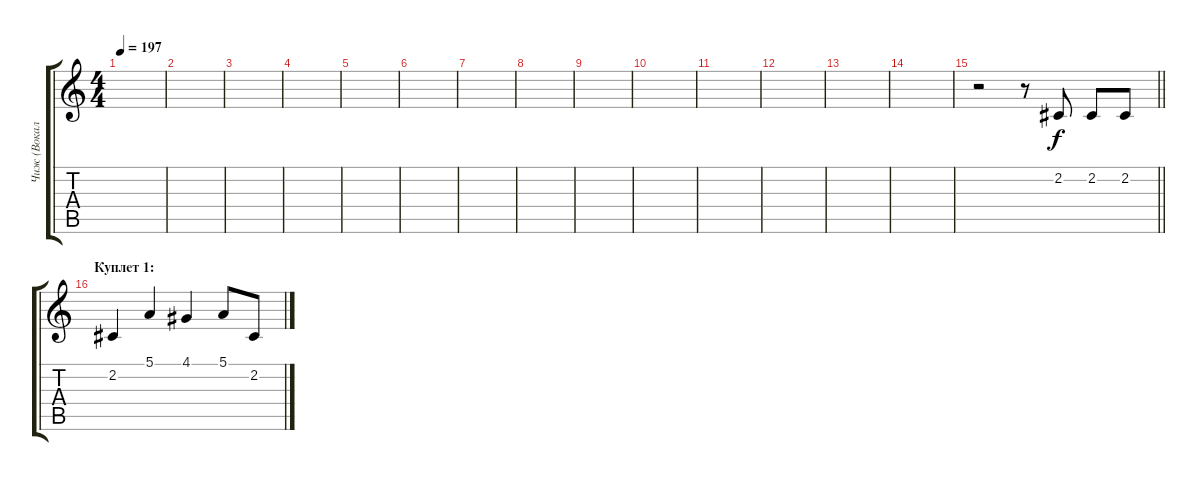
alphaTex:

\track ("Чиж (Вокал)" "Чиж (Вокал") {instrument tenorsax}
\staff {score tabs}
\tuning (E4 B3 G3 D3 A2 E2) {hide}
\ts (4 4)
\tempo 197
\clef g2
\ks c
|
|
|
|
|
|
|
|
|
|
|
|
|
|
\barLineRight lightlight
r.2 r.8 2.2.8 2.2.8 2.2.8 |
\section ("" "Куплет 1:")
2.2.4 5.1.4 4.1.4 5.1.8 2.2.8
